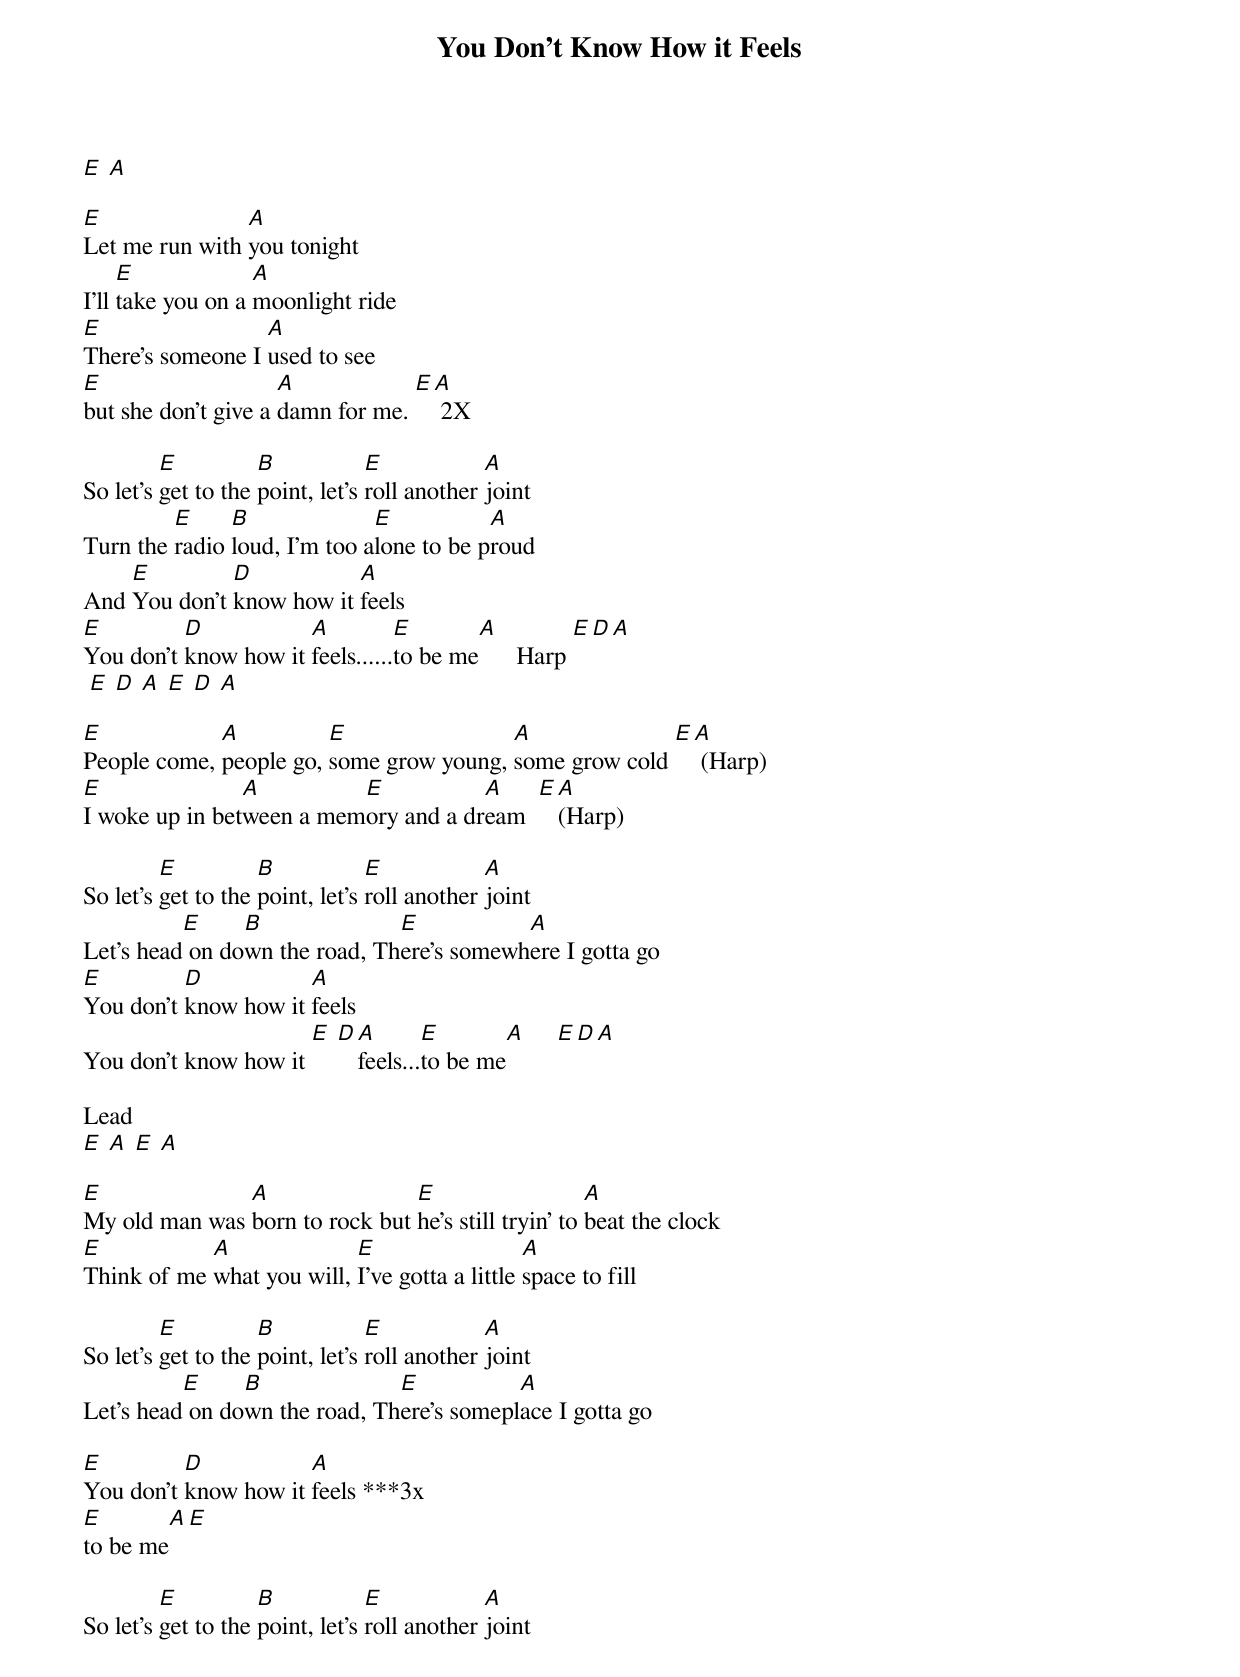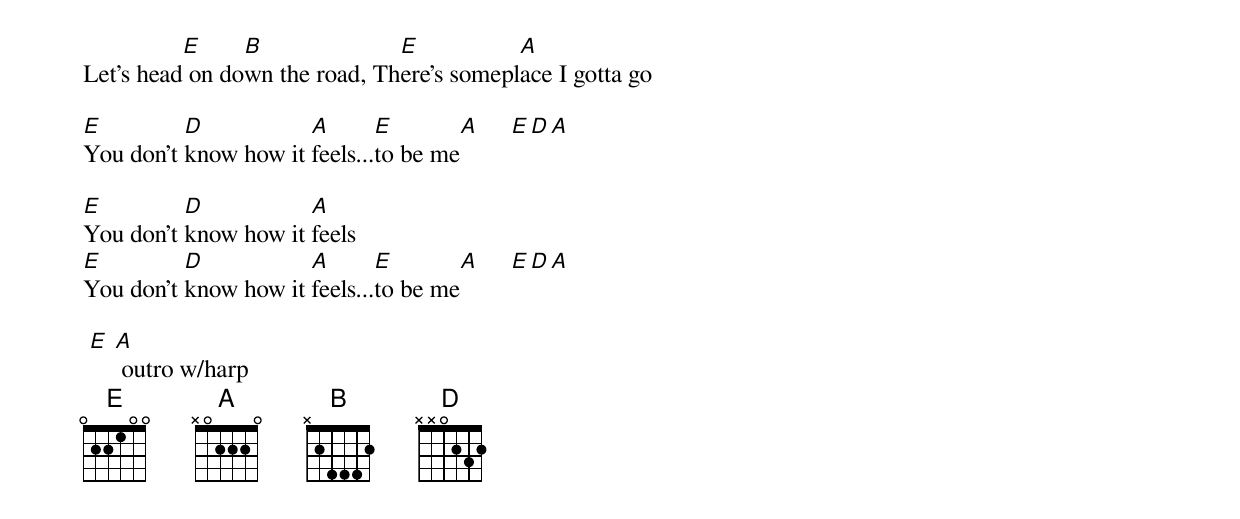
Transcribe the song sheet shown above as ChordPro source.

{title:You Don't Know How it Feels}
[E] [A]

[E]Let me run with [A]you tonight
I'll [E]take you on a [A]moonlight ride
[E]There's someone I [A]used to see
[E]but she don't give a [A]damn for me. [E][A] 2X

So let's [E]get to the [B]point, let's [E]roll another [A]joint
Turn the [E]radio [B]loud, I'm too a[E]lone to be p[A]roud
And [E]You don't [D]know how it [A]feels
[E]You don't [D]know how it [A]feels......[E]to be me[A]      Harp [E][D][A]
 [E] [D] [A] [E] [D] [A]

[E]People come, [A]people go, [E]some grow young, [A]some grow cold [E][A] (Harp)
[E]I woke up in bet[A]ween a mem[E]ory and a dr[A]eam  [E][A](Harp)

So let's [E]get to the [B]point, let's [E]roll another [A]joint
Let's head[E] on do[B]wn the road, Th[E]ere's somewh[A]ere I gotta go
[E]You don't [D]know how it [A]feels
You don't know how it [E] [D][A]feels...[E]to be me[A]     [E][D][A]

Lead
[E] [A] [E] [A]

[E]My old man was [A]born to rock but [E]he's still tryin' to [A]beat the clock
[E]Think of me [A]what you will, [E]I've gotta a little [A]space to fill

So let's [E]get to the [B]point, let's [E]roll another [A]joint
Let's head[E] on do[B]wn the road, Th[E]ere's somepl[A]ace I gotta go

[E]You don't [D]know how it [A]feels ***3x
[E]to be me[A][E]

So let's [E]get to the [B]point, let's [E]roll another [A]joint
Let's head[E] on do[B]wn the road, Th[E]ere's somepl[A]ace I gotta go

[E]You don't [D]know how it [A]feels...[E]to be me[A]     [E][D][A]

[E]You don't [D]know how it [A]feels
[E]You don't [D]know how it [A]feels...[E]to be me[A]     [E][D][A]

 [E] [A] outro w/harp
